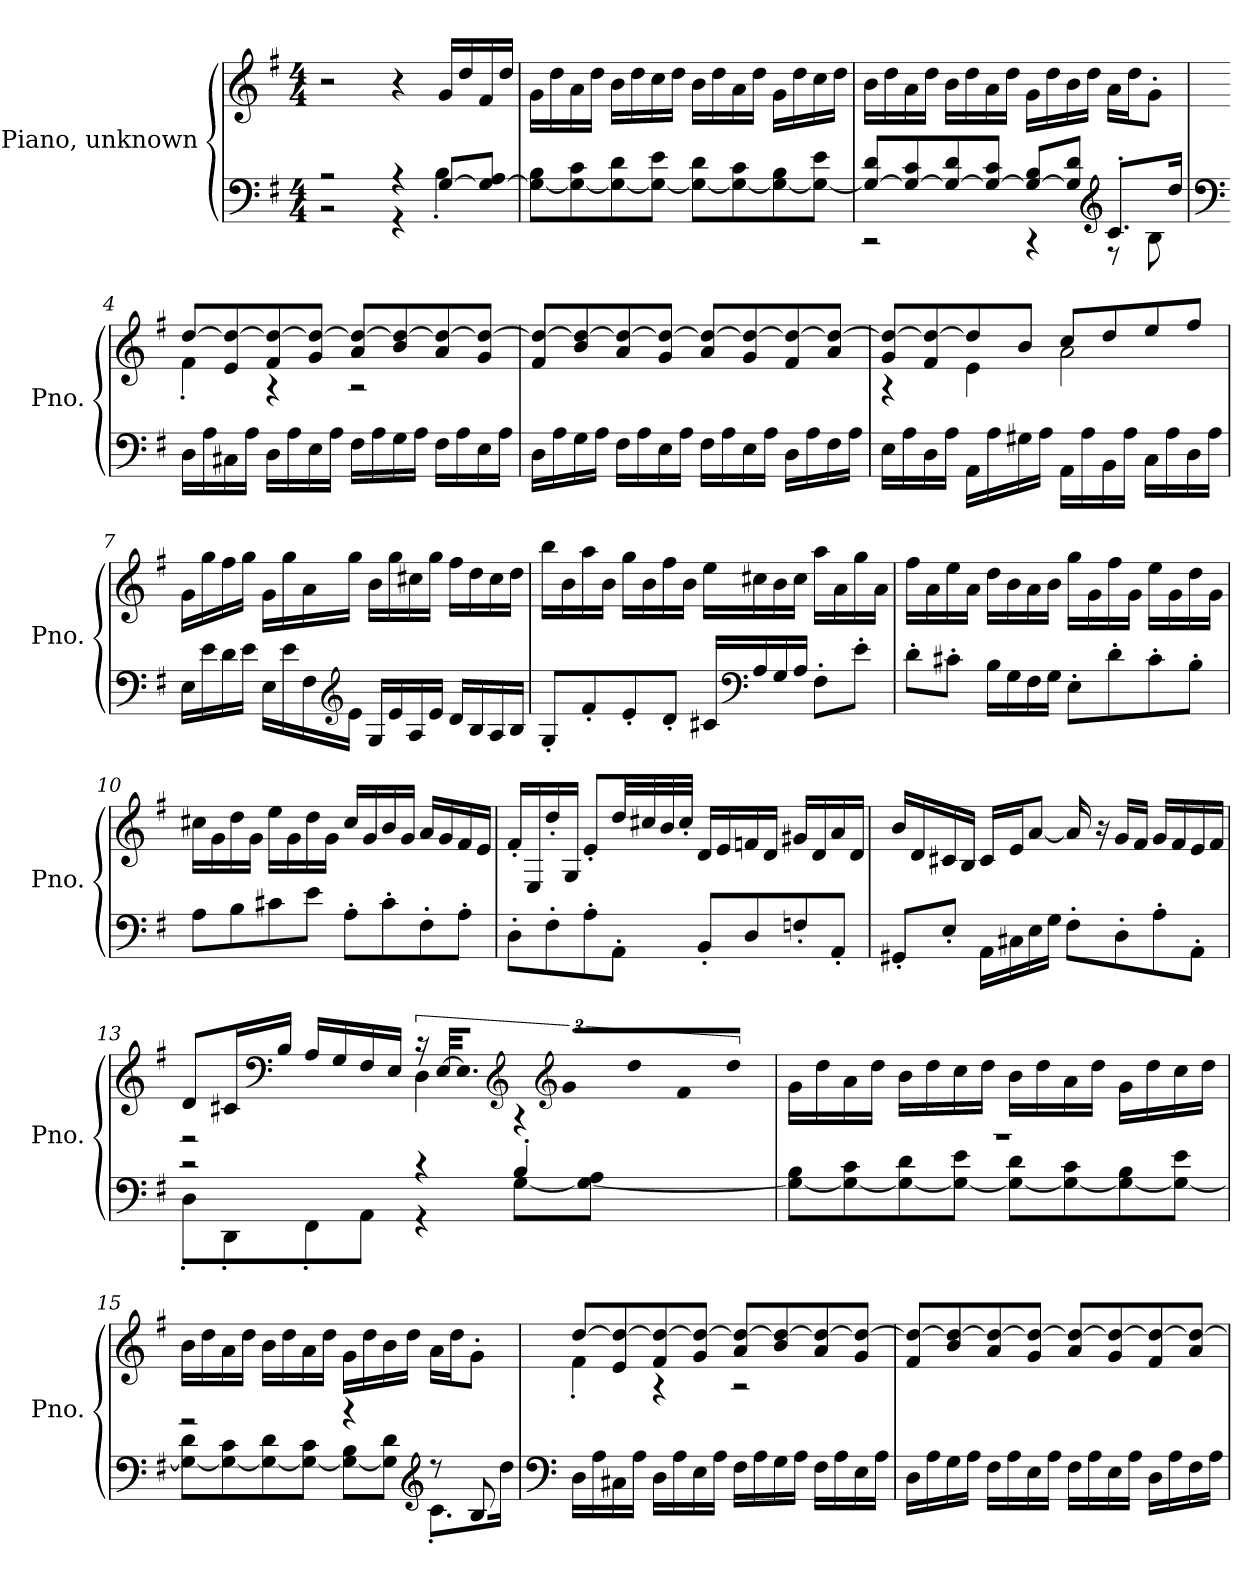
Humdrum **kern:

**kern	**kern
*part1	*part1
*staff2	*staff1
*I"Piano, unknown	*
*I'Pno.	*
*clefF4	*clefG2
*k[f#]	*k[f#]
*M4/4	*M4/4
*MM120	*MM120
=1	=1
*^	*
2r	2r	2r
4r	4r	4r
[8G/L	4B'\	16g/LL
.	.	16dd/
8G/_ 8A/J	.	16f#/
.	.	16dd/JJ
*v	*v	*
=2	=2
8G\_ 8B\L	16g\LL
.	16dd\
8G\_ 8c\	16a\
.	16dd\JJ
8G\_ 8d\	16b\LL
.	16dd\
8G\_ 8e\J	16cc\
.	16dd\JJ
8G\_ 8d\L	16b\LL
.	16dd\
8G\_ 8c\	16a\
.	16dd\JJ
8G\_ 8B\	16g\LL
.	16dd\
8G\_ 8e\J	16cc\
.	16dd\JJ
=3	=3
*^	*
8G/_ 8d/L	2r	16b\LL
.	.	16dd\
8G/_ 8c/	.	16a\
.	.	16dd\JJ
8G/_ 8d/	.	16b\LL
.	.	16dd\
8G/_ 8c/J	.	16a\
.	.	16dd\JJ
8G/_ 8B/L	4r	16g\LL
.	.	16dd\
8G/] 8d/J	.	16b\
.	.	16dd\JJ
*clefG2	*	*
8.c'/L	8r	16a\LL
.	.	16dd\J
.	8B\	8g'\J
16dd/Jk	.	.
*v	*v	*
!!LO:LB:g=z
=4	=4
*clefF4	*
*	*^
16D\LL	[8dd/L	4f#'\
16A\	.	.
16C#X\	8e/ 8dd/_	.
16A\JJ	.	.
16D\LL	8f#/ 8dd/_	4r
16A\	.	.
16E\	8g/ 8dd/_J	.
16A\JJ	.	.
16F#\LL	8a/ 8dd/_L	2r
16A\	.	.
16G\	8b/ 8dd/_	.
16A\JJ	.	.
16F#\LL	8a/ 8dd/_	.
16A\	.	.
16E\	8g/ 8dd/_J	.
16A\JJ	.	.
*	*v	*v
=5	=5
16D\LL	8f#/ 8dd/_L
16A\	.
16G\	8b/ 8dd/_
16A\JJ	.
16F#\LL	8a/ 8dd/_
16A\	.
16E\	8g/ 8dd/_J
16A\JJ	.
16F#\LL	8a/ 8dd/_L
16A\	.
16E\	8g/ 8dd/_
16A\JJ	.
16D\LL	8f#/ 8dd/_
16A\	.
16F#\	8a/ 8dd/_J
16A\JJ	.
!!LO:LB:g=z
=6	=6
*	*^
16E\LL	8g/ 8dd/_L	4r
16A\	.	.
16D\	8f#/ 8dd/_	.
16A\JJ	.	.
16AA\LL	8dd/]	4e\
16A\	.	.
16G#X\	8b/J	.
16A\JJ	.	.
16AA\LL	8cc/L	2a\
16A\	.	.
16BB\	8dd/	.
16A\JJ	.	.
16C\LL	8ee/	.
16A\	.	.
16D\	8ff#/J	.
16A\JJ	.	.
*	*v	*v
=7	=7
16E\LL	16g\LL
16e\	16gg\
16d\	16ff#\
16e\JJ	16gg\JJ
16E\LL	16g\LL
16e\	16gg\
16F#\	16a\
*clefG2	*
16e\JJ	16gg\JJ
16G/LL	16b\LL
16e/	16gg\
16A/	16cc#X\
16e/JJ	16gg\JJ
16d/LL	16ff#\LL
16B/	16dd\
16A/	16cc#\
16B/JJ	16dd\JJ
!!LO:LB:g=z
=8	=8
8G'/L	16bb\LL
.	16b\
8f#'/	16aa\
.	16b\JJ
8e'/	16gg\LL
.	16b\
8d'/J	16ff#\
.	16b\JJ
16c#X/LL	16ee\LL
*clefF4	*
16A/	16cc#X\
16G/	16b\
16A/JJ	16cc#\JJ
8F#'\L	16aa\LL
.	16a\
8e'\J	16gg\
.	16a\JJ
=9	=9
8d'\L	16ff#\LL
.	16a\
8c#X'\J	16ee\
.	16a\JJ
16B\LL	16dd\LL
16G\	16b\
16F#\	16a\
16G\JJ	16b\JJ
8E'\L	16gg\LL
.	16g\
8d'\	16ff#\
.	16g\JJ
8c#'\	16ee\LL
.	16g\
8B'\J	16dd\
.	16g\JJ
!!LO:LB:g=z
=10	=10
8A\L	16cc#X\LL
.	16g\
8B\	16dd\
.	16g\JJ
8c#X\	16ee\LL
.	16g\
8e\J	16dd\
.	16g\JJ
8A'\L	16cc#/LL
.	16g/
8c#'\	16b/
.	16g/JJ
8F#'\	16a/LL
.	16g/
8A'\J	16f#/
.	16e/JJ
=11	=11
8D'\L	16f#'/LL
.	16E/
8F#'\	16dd'/
.	16G/JJ
8A'\	8e'/L
8AA'\J	32dd/LL
.	32cc#X/
.	32b/
.	32cc#'/JJJ
8BB'/L	16d/LL
.	16e/
8D/	16fn/
.	16d/JJ
8Fn'/	16g#X/LL
.	16d/
8AA'/J	16a/
.	16d/JJ
!!LO:LB:g=z
=12	=12
8GG#X'/L	16b/LL
.	16d/
8E'/J	16c#X/
.	16B/JJ
16AA\LL	16c#/LL
16C#X\	16e/J
16E\	[8a/J
16G\JJ	.
8F#'\L	16a/]
.	16r
8D'\	16g/LL
.	16f#/JJ
8A'\	16g/LL
.	16f#/
8AA'\J	16e/
.	16f#/JJ
=13	=13
*^	*^
2r	8D'\L	8d/L	2r
.	8DD'\	16c#X/L	.
*	*	*clefF4	*
.	.	16B/JJ	.
.	8FF#'\	16A/LL	.
.	.	16G/	.
.	8AA\J	16F#/	.
.	.	16E/JJ	.
4r	4r	24r	4D\
.	.	[48E/KKL	.
.	.	8.E/J]	.
*	*	*clefG2	*
4B'/	[8G\L	16g/LL	4r
.	.	16dd/	.
.	8G\_ 8A\J	16f#/	.
.	.	16dd/JJ	.
*	*	*v	*v
!!LO:PB:g=z
=14	=14	=14
1r	8G\_ 8B\L	16g\LL
.	.	16dd\
.	8G\_ 8c\	16a\
.	.	16dd\JJ
.	8G\_ 8d\	16b\LL
.	.	16dd\
.	8G\_ 8e\J	16cc\
.	.	16dd\JJ
.	8G\_ 8d\L	16b\LL
.	.	16dd\
.	8G\_ 8c\	16a\
.	.	16dd\JJ
.	8G\_ 8B\	16g\LL
.	.	16dd\
.	8G\_ 8e\J	16cc\
.	.	16dd\JJ
=15	=15	=15
2r	8G\_ 8d\L	16b\LL
.	.	16dd\
.	8G\_ 8c\	16a\
.	.	16dd\JJ
.	8G\_ 8d\	16b\LL
.	.	16dd\
.	8G\_ 8c\J	16a\
.	.	16dd\JJ
4r	8G\_ 8B\L	16g\LL
.	.	16dd\
.	8G\] 8d\J	16b\
.	.	16dd\JJ
*clefG2	*	*
8r	8.c'\L	16a\LL
.	.	16dd\J
8B/	.	8g'\J
.	16dd\Jk	.
*v	*v	*
!!LO:LB:g=z
=16	=16
*clefF4	*
*	*^
16D\LL	[8dd/L	4f#'\
16A\	.	.
16C#X\	8e/ 8dd/_	.
16A\JJ	.	.
16D\LL	8f#/ 8dd/_	4r
16A\	.	.
16E\	8g/ 8dd/_J	.
16A\JJ	.	.
16F#\LL	8a/ 8dd/_L	2r
16A\	.	.
16G\	8b/ 8dd/_	.
16A\JJ	.	.
16F#\LL	8a/ 8dd/_	.
16A\	.	.
16E\	8g/ 8dd/_J	.
16A\JJ	.	.
*	*v	*v
=17	=17
16D\LL	8f#/ 8dd/_L
16A\	.
16G\	8b/ 8dd/_
16A\JJ	.
16F#\LL	8a/ 8dd/_
16A\	.
16E\	8g/ 8dd/_J
16A\JJ	.
16F#\LL	8a/ 8dd/_L
16A\	.
16E\	8g/ 8dd/_
16A\JJ	.
16D\LL	8f#/ 8dd/_
16A\	.
16F#\	8a/ 8dd/_J
16A\JJ	.
=	=
*-	*-
